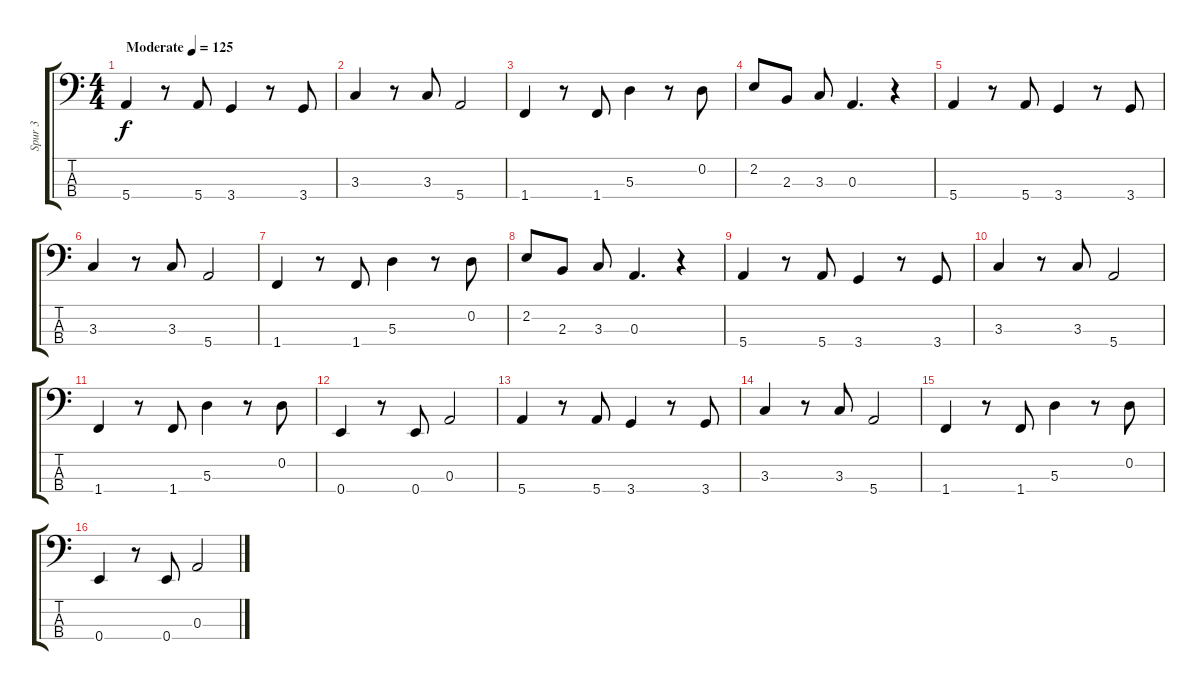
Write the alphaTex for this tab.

\track ("Spur 3" "Spur 3") {instrument electricbassfinger}
\staff {score tabs}
\tuning (G2 D2 A1 E1) {hide}
\ts (4 4)
\tempo (125 "Moderate")
\clef f4
\ks c
5.4.4{dy f instrument electricbassfinger} r.8 5.4.8 3.4.4 r.8 3.4.8 |
3.3.4 r.8 3.3.8 5.4.2 |
1.4.4 r.8 1.4.8 5.3.4 r.8 0.2.8 |
2.2.8 2.3.8 3.3.8 0.3.4{d} r.4 |
5.4.4 r.8 5.4.8 3.4.4 r.8 3.4.8 |
3.3.4 r.8 3.3.8 5.4.2 |
1.4.4 r.8 1.4.8 5.3.4 r.8 0.2.8 |
2.2.8 2.3.8 3.3.8 0.3.4{d} r.4 |
5.4.4 r.8 5.4.8 3.4.4 r.8 3.4.8 |
3.3.4 r.8 3.3.8 5.4.2 |
1.4.4 r.8 1.4.8 5.3.4 r.8 0.2.8 |
0.4.4 r.8 0.4.8 0.3.2 |
5.4.4 r.8 5.4.8 3.4.4 r.8 3.4.8 |
3.3.4 r.8 3.3.8 5.4.2 |
1.4.4 r.8 1.4.8 5.3.4 r.8 0.2.8 |
0.4.4 r.8 0.4.8 0.3.2
